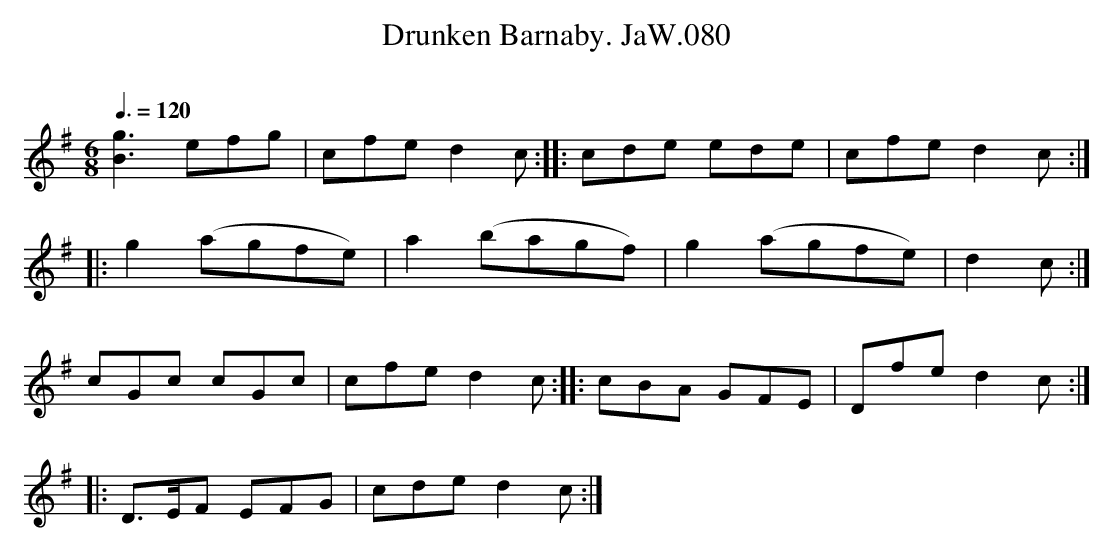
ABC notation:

X:1
T:Drunken Barnaby. JaW.080
M:6/8
L:1/8
Q:3/8=120
O:
K:G
[B3g3] efg|cfe d2c::cde ede|cfe d2c:|
|:g2(agfe)|a2(bagf)|g2(agfe)|d2c:|
cGc cGc|cfe d2c::cBA GFE|Dfe d2c:|
|:D>EF EFG|cde d2c:|
